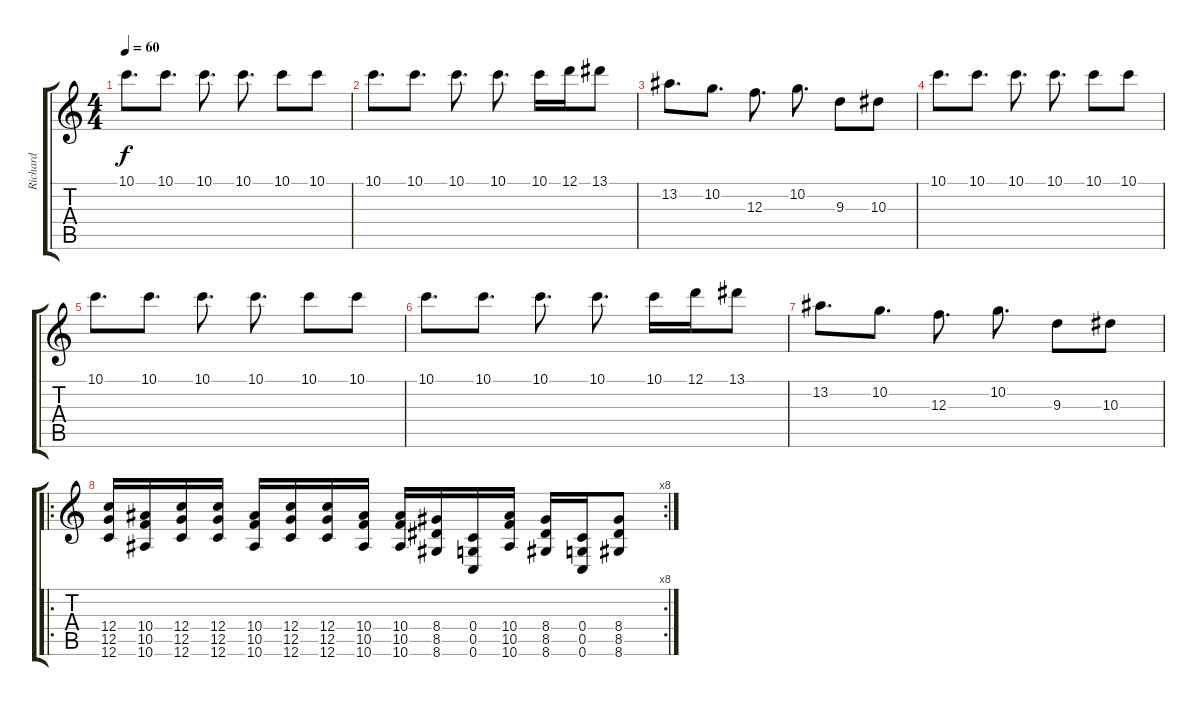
\track ("Richard" "Richard") {instrument acousticguitarnylon}
\staff {score tabs}
\tuning (D4 A3 F3 C3 G2 C2) {hide}
\ts (4 4)
\tempo 60
\clef g2
\ks c
10.1.8{d dy f} 10.1.8{d} 10.1.8{d} 10.1.8{d} 10.1.8 10.1.8 |
10.1.8{d} 10.1.8{d} 10.1.8{d} 10.1.8{d} 10.1.16 12.1.16 13.1.8 |
13.2.8{d} 10.2.8{d} 12.3.8{d} 10.2.8{d} 9.3.8 10.3.8 |
10.1.8{d} 10.1.8{d} 10.1.8{d} 10.1.8{d} 10.1.8 10.1.8 |
10.1.8{d} 10.1.8{d} 10.1.8{d} 10.1.8{d} 10.1.8 10.1.8 |
10.1.8{d} 10.1.8{d} 10.1.8{d} 10.1.8{d} 10.1.16 12.1.16 13.1.8 |
13.2.8{d} 10.2.8{d} 12.3.8{d} 10.2.8{d} 9.3.8 10.3.8 |
\ro
\rc 8
(12.4 12.5 12.6).16{instrument distortionguitar} (10.4 10.5 10.6).16 (12.4 12.5 12.6).16 (12.4 12.5 12.6).16 (10.4 10.5 10.6).16 (12.4 12.5 12.6).16 (12.4 12.5 12.6).16 (10.4 10.5 10.6).16 (10.4 10.5 10.6).16 (8.4 8.5 8.6).16 (0.4 0.5 0.6).16 (10.4 10.5 10.6).16 (8.4 8.5 8.6).16 (0.4 0.5 0.6).16 (8.4 8.5 8.6).8
